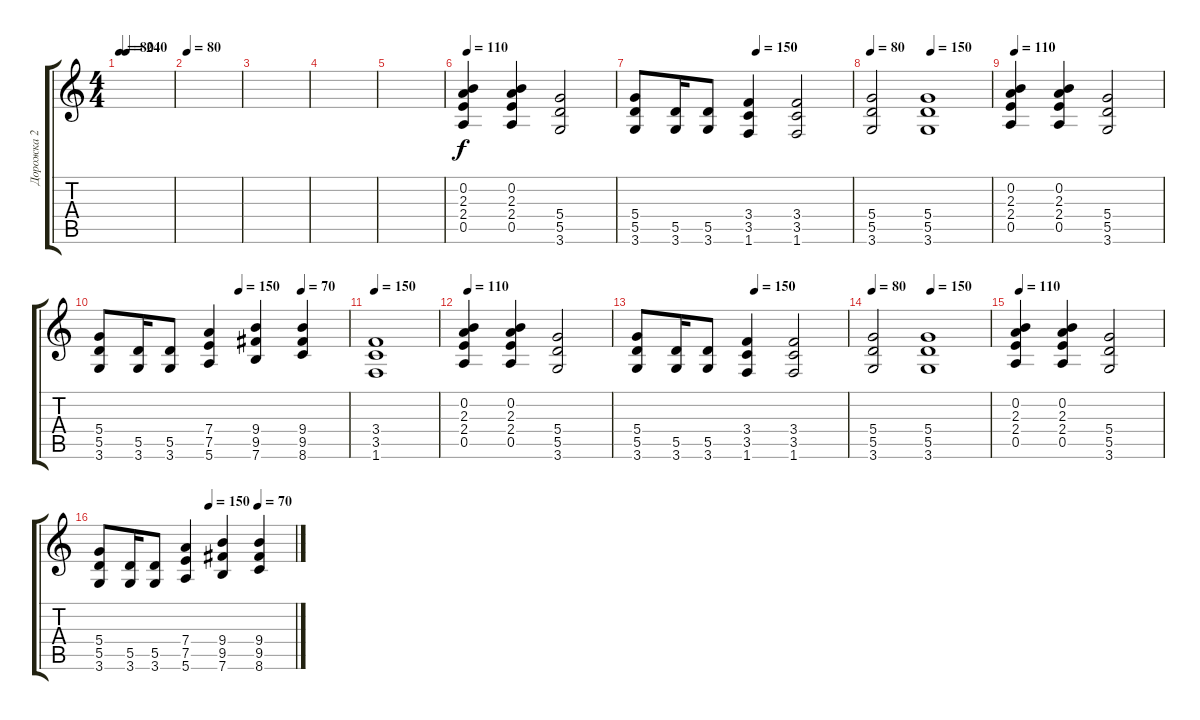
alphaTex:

\track ("Дорожка 2" "Дорожка 2") {instrument distortionguitar}
\staff {score tabs}
\tuning (E4 B3 G3 D3 A2 E2) {hide}
\ts (4 4)
\tempo 80
\tempo (240 0.125)
\clef g2
\ks c
|
\tempo 80
|
|
|
|
\tempo 110
(0.2 2.3 2.4 0.5).4 (0.2 2.3 2.4 0.5).4 (5.4 5.5 3.6).2 |
\tempo (150 0.5625)
(5.4 5.5 3.6).8 (5.5 3.6).16 (5.5 3.6).8 (3.4 3.5 1.6).4 (3.4 3.5 1.6).2 |
\tempo 80
\tempo (150 0.5)
(5.4 5.5 3.6).2 (5.4 5.5 3.6).1 |
\tempo 110
(0.2 2.3 2.4 0.5).4 (0.2 2.3 2.4 0.5).4 (5.4 5.5 3.6).2 |
\tempo (150 0.5625)
\tempo (70 0.8125)
(5.4 5.5 3.6).8 (5.5 3.6).16 (5.5 3.6).8 (7.4 7.5 5.6).4 (9.4 9.5 7.6).4 (9.4 9.5 8.6).4 |
\tempo 150
(3.4 3.5 1.6).1 |
\tempo 110
(0.2 2.3 2.4 0.5).4 (0.2 2.3 2.4 0.5).4 (5.4 5.5 3.6).2 |
\tempo (150 0.5625)
(5.4 5.5 3.6).8 (5.5 3.6).16 (5.5 3.6).8 (3.4 3.5 1.6).4 (3.4 3.5 1.6).2 |
\tempo 80
\tempo (150 0.5)
(5.4 5.5 3.6).2 (5.4 5.5 3.6).1 |
\tempo 110
(0.2 2.3 2.4 0.5).4 (0.2 2.3 2.4 0.5).4 (5.4 5.5 3.6).2 |
\tempo (150 0.5625)
\tempo (70 0.8125)
(5.4 5.5 3.6).8 (5.5 3.6).16 (5.5 3.6).8 (7.4 7.5 5.6).4 (9.4 9.5 7.6).4 (9.4 9.5 8.6).4
